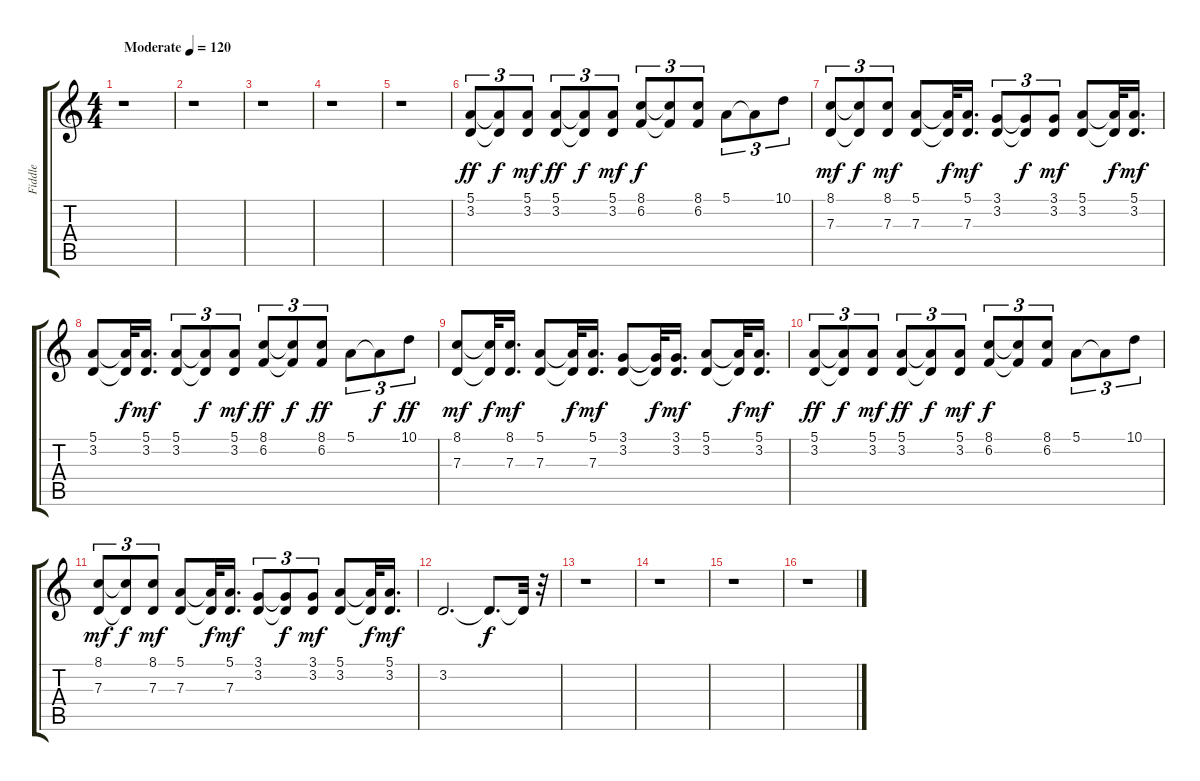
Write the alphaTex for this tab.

\track ("Fiddle" "Fiddle") {instrument fiddle}
\staff {score tabs}
\tuning (E4 B3 G3 D3 A2 E2) {hide}
\ts (4 4)
\tempo (120 "Moderate")
\clef g2
\ks c
r.1{dy ff instrument fiddle} |
r.1 |
r.1 |
r.1 |
r.1 |
(5.1 3.2).8{tu (3 2)} (5.1{t} 3.2{t}).8{tu (3 2) dy f} (5.1 3.2).8{tu (3 2) dy mf} (5.1 3.2).8{tu (3 2) dy ff} (5.1{t} 3.2{t}).8{tu (3 2) dy f} (5.1 3.2).8{tu (3 2) dy mf} (8.1 6.2).8{tu (3 2) dy f} (8.1{t} 6.2{t}).8{tu (3 2)} (8.1 6.2).8{tu (3 2)} 5.1.8{tu (3 2)} 5.1{t}.8{tu (3 2)} 10.1.8{tu (3 2)} |
(8.1 7.3).8{tu (3 2) dy mf} (8.1{t} 7.3{t}).8{tu (3 2) dy f} (8.1 7.3).8{tu (3 2) dy mf} (5.1 7.3).8 (5.1{t} 7.3{t}).32{dy f} (5.1 7.3).16{d dy mf} (3.1 3.2).8{tu (3 2)} (3.1{t} 3.2{t}).8{tu (3 2) dy f} (3.1 3.2).8{tu (3 2) dy mf} (5.1 3.2).8 (5.1{t} 3.2{t}).32{dy f} (5.1 3.2).16{d dy mf} |
(5.1 3.2).8 (5.1{t} 3.2{t}).32{dy f} (5.1 3.2).16{d dy mf} (5.1 3.2).8{tu (3 2)} (5.1{t} 3.2{t}).8{tu (3 2) dy f} (5.1 3.2).8{tu (3 2) dy mf} (8.1 6.2).8{tu (3 2) dy ff} (8.1{t} 6.2{t}).8{tu (3 2) dy f} (8.1 6.2).8{tu (3 2) dy ff} 5.1.8{tu (3 2)} 5.1{t}.8{tu (3 2) dy f} 10.1.8{tu (3 2) dy ff} |
(8.1 7.3).8{dy mf} (8.1{t} 7.3{t}).32{dy f} (8.1 7.3).16{d dy mf} (5.1 7.3).8 (5.1{t} 7.3{t}).32{dy f} (5.1 7.3).16{d dy mf} (3.1 3.2).8 (3.1{t} 3.2{t}).32{dy f} (3.1 3.2).16{d dy mf} (5.1 3.2).8 (5.1{t} 3.2{t}).32{dy f} (5.1 3.2).16{d dy mf} |
(5.1 3.2).8{tu (3 2) dy ff} (5.1{t} 3.2{t}).8{tu (3 2) dy f} (5.1 3.2).8{tu (3 2) dy mf} (5.1 3.2).8{tu (3 2) dy ff} (5.1{t} 3.2{t}).8{tu (3 2) dy f} (5.1 3.2).8{tu (3 2) dy mf} (8.1 6.2).8{tu (3 2) dy f} (8.1{t} 6.2{t}).8{tu (3 2)} (8.1 6.2).8{tu (3 2)} 5.1.8{tu (3 2)} 5.1{t}.8{tu (3 2)} 10.1.8{tu (3 2)} |
(8.1 7.3).8{tu (3 2) dy mf} (8.1{t} 7.3{t}).8{tu (3 2) dy f} (8.1 7.3).8{tu (3 2) dy mf} (5.1 7.3).8 (5.1{t} 7.3{t}).32{dy f} (5.1 7.3).16{d dy mf} (3.1 3.2).8{tu (3 2)} (3.1{t} 3.2{t}).8{tu (3 2) dy f} (3.1 3.2).8{tu (3 2) dy mf} (5.1 3.2).8 (5.1{t} 3.2{t}).32{dy f} (5.1 3.2).16{d dy mf} |
3.2.2{d} 3.2{t}.8{d dy f} 3.2{t}.32 r.32 |
r.1 |
r.1 |
r.1 |
r.1
